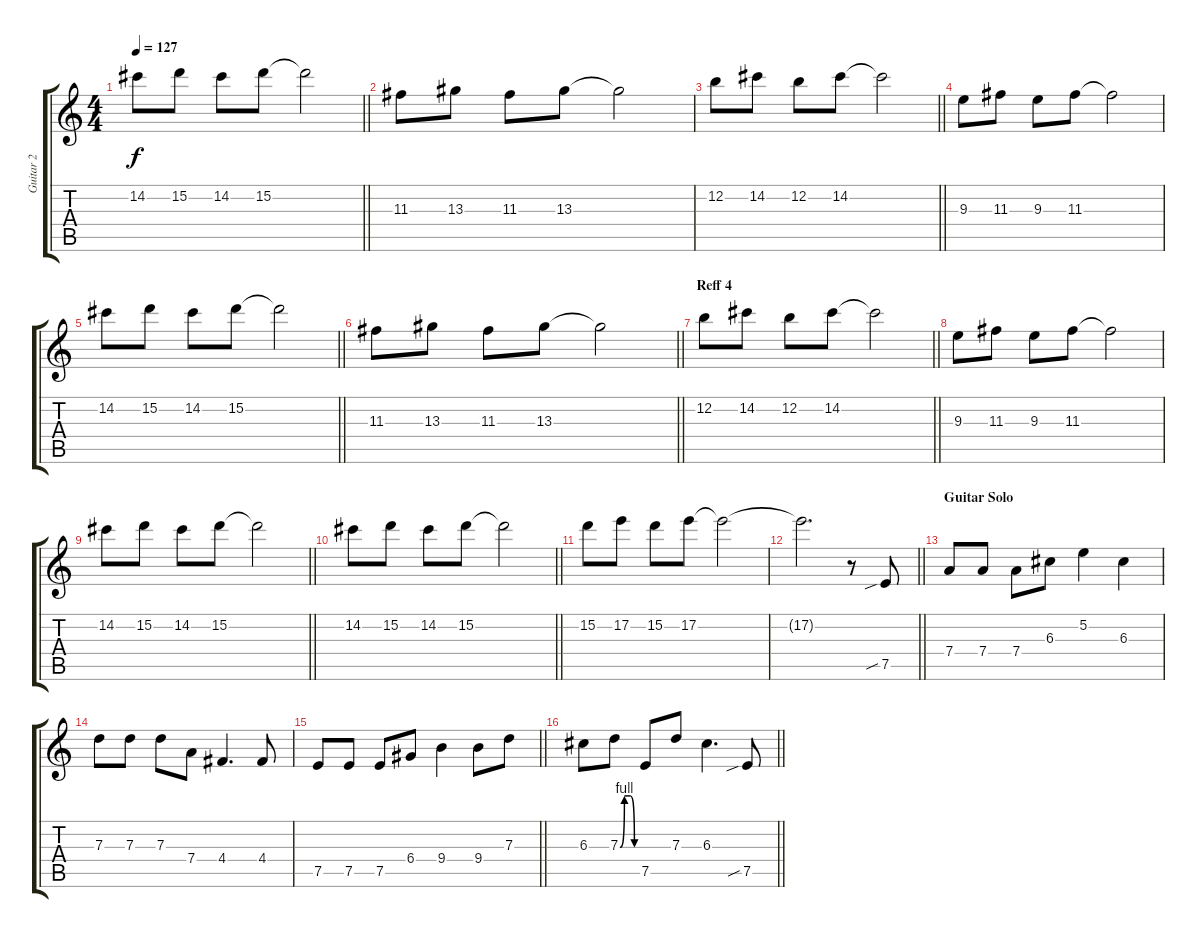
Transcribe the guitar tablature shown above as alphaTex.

\track ("Guitar 2" "Guitar 2") {instrument overdrivenguitar}
\staff {score tabs}
\tuning (E4 B3 G3 D3 A2 E2) {hide}
\ts (4 4)
\tempo 127
\clef g2
\barLineRight lightlight
\ks c
14.2.8{dy f} 15.2.8 14.2.8 15.2.8 15.2{t}.2 |
11.3.8 13.3.8 11.3.8 13.3.8 13.3{t}.2 |
\barLineRight lightlight
12.2.8 14.2.8 12.2.8 14.2.8 14.2{t}.2 |
9.3.8 11.3.8 9.3.8 11.3.8 11.3{t}.2 |
\barLineRight lightlight
14.2.8 15.2.8 14.2.8 15.2.8 15.2{t}.2 |
\barLineRight lightlight
11.3.8 13.3.8 11.3.8 13.3.8 13.3{t}.2 |
\section ("" "Reff 4")
\barLineRight lightlight
12.2.8 14.2.8 12.2.8 14.2.8 14.2{t}.2 |
9.3.8 11.3.8 9.3.8 11.3.8 11.3{t}.2 |
\barLineRight lightlight
14.2.8 15.2.8 14.2.8 15.2.8 15.2{t}.2 |
\barLineRight lightlight
14.2.8 15.2.8 14.2.8 15.2.8 15.2{t}.2 |
15.2.8 17.2.8 15.2.8 17.2.8 17.2{t}.2 |
\barLineRight lightlight
17.2{t}.2{d} r.8{volume 16 balance 8} 7.5{sib}.8 |
\section ("" "Guitar Solo")
7.4.8 7.4.8 7.4.8 6.3.8 5.2.4 6.3.4 |
7.3.8 7.3.8 7.3.8 7.4.8 4.4.4{d} 4.4.8 |
\barLineRight lightlight
7.5.8 7.5.8 7.5.8 6.4.8 9.4.4 9.4.8 7.3.8 |
\barLineRight lightlight
6.3.8 7.3{be (custom 0 0 15 4 35 4 50 0 60 0)}.8 7.5.8 7.3.8 6.3.4{d} 7.5{sib}.8
